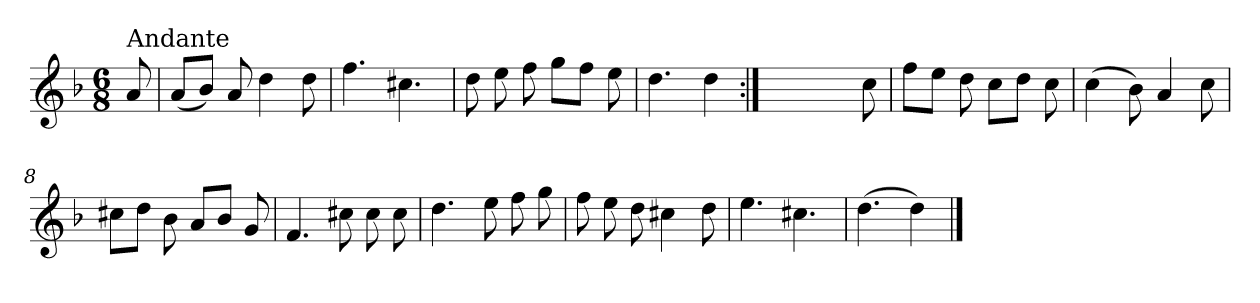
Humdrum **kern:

**kern
*part1
*staff1
*clefG2
*k[b-]
*F:
*M6/8
=
!LO:TX:a:t=Andante
8a/
=1
(<8a/L
8b-/J)
8a/
4dd\
8dd\
=2
4.ff\
4.cc#X\
=3
8dd\
8ee\
8ff\
8gg\L
8ff\J
8ee\
=4
4.dd\
4dd\
=5:|!
4.ryy
4ryy
8cc\
!!LO:LB:g=z
=6
8ff\L
8ee\J
8dd\
8cc\L
8dd\J
8cc\
=7
(>4cc\
8b-\)
4a/
8cc\
=8
8cc#X\L
8dd\J
8b-\
8a/L
8b-/J
8g/
=9
4.f/
8cc#X\
8cc#\
8cc#\
=10
4.dd\
8ee\
8ff\
8gg\
=11
8ff\
8ee\
8dd\
4cc#X\
8dd\
!!LO:LB:g=z
=12
4.ee\
4.cc#X\
=13
(>4.dd\
4dd\)
==
*-
